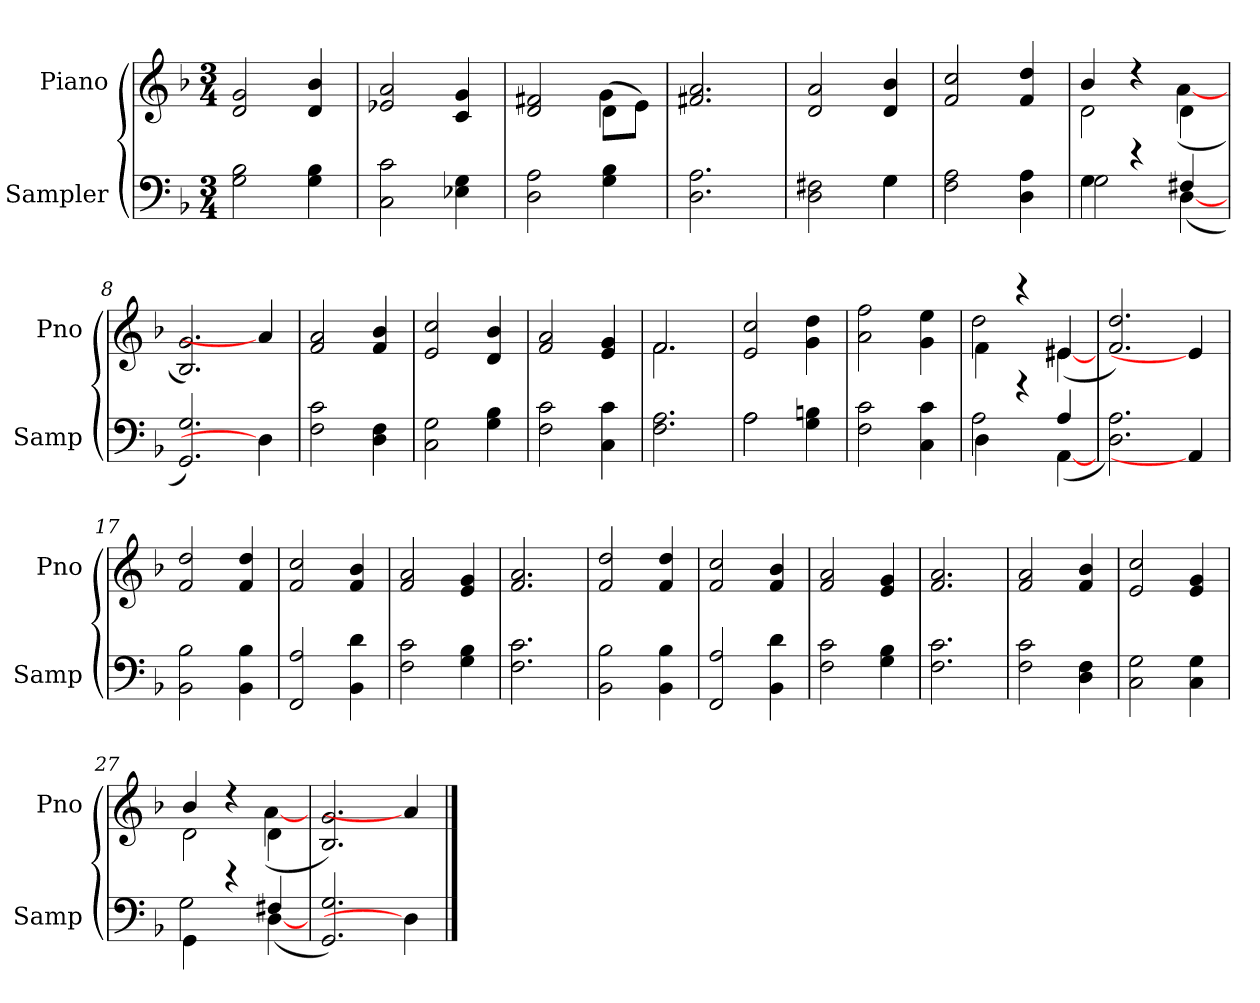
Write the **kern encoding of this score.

**kern	**kern
*part2	*part1
*staff2	*staff1
*I"Sampler	*I"Piano
*I'Samp	*I'Pno
*clefF4	*clefG2
*k[b-]	*k[b-]
*F:	*F:
*M3/4	*M3/4
=1	=1
2G 2B-	2d 2g
4G 4B-	4d 4b-
=2	=2
2C 2c	2e-X 2a
4E-X 4G	4c 4g
=3	=3
*	*^
2D 2A	2d 2f#X	2ryy
4G 4B-	(8d\L	4g
.	8e\J)	.
*	*v	*v
=4	=4
2.D 2.A	2.f#X 2.a
=5	=5
*^	*
2D 2F#X	2ryy	2d 2a
4G\	4G	4d 4b-
*v	*v	*
=6	=6
2F 2A	2f 2cc
4D 4A	4f 4dd
=7	=7
*^	*^
4G\	2G	4b-/	2d
4r	.	4r	.
4F#X/	([4D	4d\	([4a
*v	*v	*	*
*	*v	*v
=8	=8
2.GG 2.G)	2.B- 2.g)
4D]	4a]
=9	=9
2F 2c	2f 2a
4D 4F	4f 4b-
=10	=10
2C 2G	2e 2cc
4G 4B-	4d 4b-
=11	=11
2F 2c	2f 2a
4C 4c	4e 4g
=12	=12
*	*^
2.F 2.A	2.f/	2.f
*	*v	*v
=13	=13
*^	*
2A\	2A	2e 2cc
4G 4Bn	4ryy	4g 4dd
*v	*v	*
=14	=14
2F 2c	2a 2ff
4C 4c	4g 4ee
=15	=15
*^	*^
4D\	2A	4f\	2dd
4r	.	4r	.
4A/	([4AA	4e#X/	([4e#
*v	*v	*	*
*	*v	*v
=16	=16
2.D 2.A)	2.f 2.dd)
4AA]	4e#]
=17	=17
2BB- 2B-	2f 2dd
4BB- 4B-	4f 4dd
=18	=18
2FF 2A	2f 2cc
4BB- 4d	4f 4b-
=19	=19
2F 2c	2f 2a
4G 4B-	4e 4g
=20	=20
2.F 2.c	2.f 2.a
=21	=21
2BB- 2B-	2f 2dd
4BB- 4B-	4f 4dd
=22	=22
2FF 2A	2f 2cc
4BB- 4d	4f 4b-
=23	=23
2F 2c	2f 2a
4G 4B-	4e 4g
=24	=24
2.F 2.c	2.f 2.a
=25	=25
2F 2c	2f 2a
4D 4F	4f 4b-
=26	=26
2C 2G	2e 2cc
4C 4G	4e 4g
=27	=27
*^	*^
4GG\	2G	4b-/	2d
4r	.	4r	.
4F#X/	([4D	4d\	([4a
*v	*v	*	*
*	*v	*v
=28	=28
2.GG 2.G)	2.B- 2.g)
4D]	4a]
==	==
*-	*-
